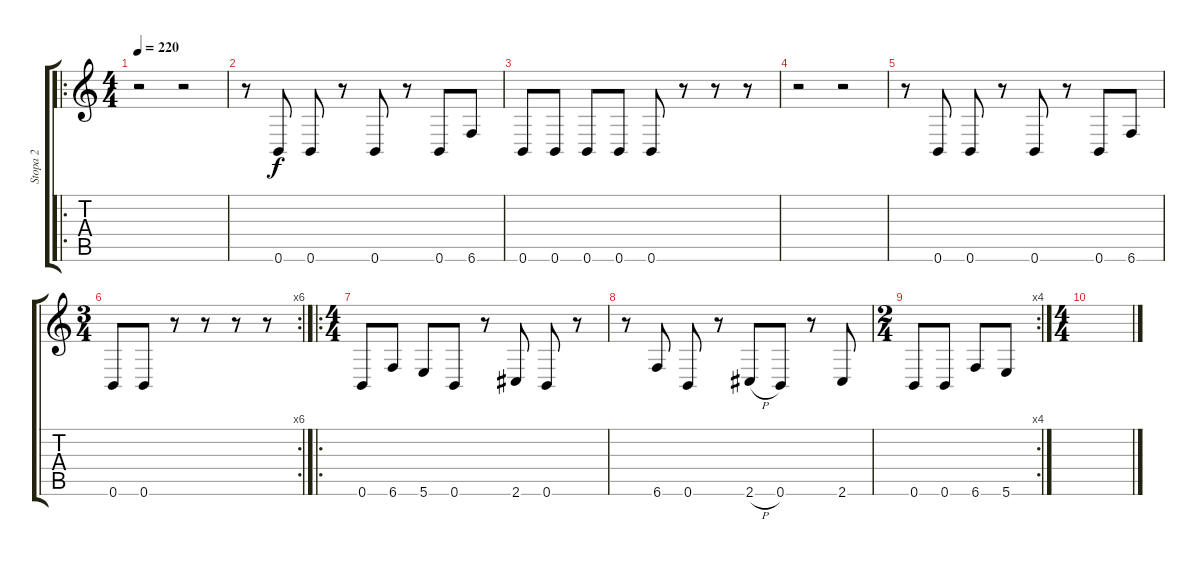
\track ("Stopa 2" "Stopa 2") {instrument electricbassfinger}
\staff {score tabs}
\tuning (Db4 Ab3 E3 B2 Gb2 B1) {hide}
\ro
\ts (4 4)
\tempo 220
\clef g2
\ks c
r.2{dy f instrument electricbassfinger} r.2 |
r.8 0.6.8 0.6.8 r.8 0.6.8 r.8 0.6.8 6.6.8 |
0.6.8 0.6.8 0.6.8 0.6.8 0.6.8 r.8 r.8 r.8 |
r.2 r.2 |
r.8 0.6.8 0.6.8 r.8 0.6.8 r.8 0.6.8 6.6.8 |
\rc 6
\ts (3 4)
0.6.8 0.6.8 r.8 r.8 r.8 r.8 |
\ro
\ts (4 4)
0.6.8 6.6.8 5.6.8 0.6.8 r.8 2.6.8 0.6.8 r.8 |
r.8 6.6.8 0.6.8 r.8 2.6{h}.8 0.6.8 r.8 2.6.8 |
\rc 4
\ts (2 4)
0.6.8 0.6.8 6.6.8 5.6.8 |
\ts (4 4)
